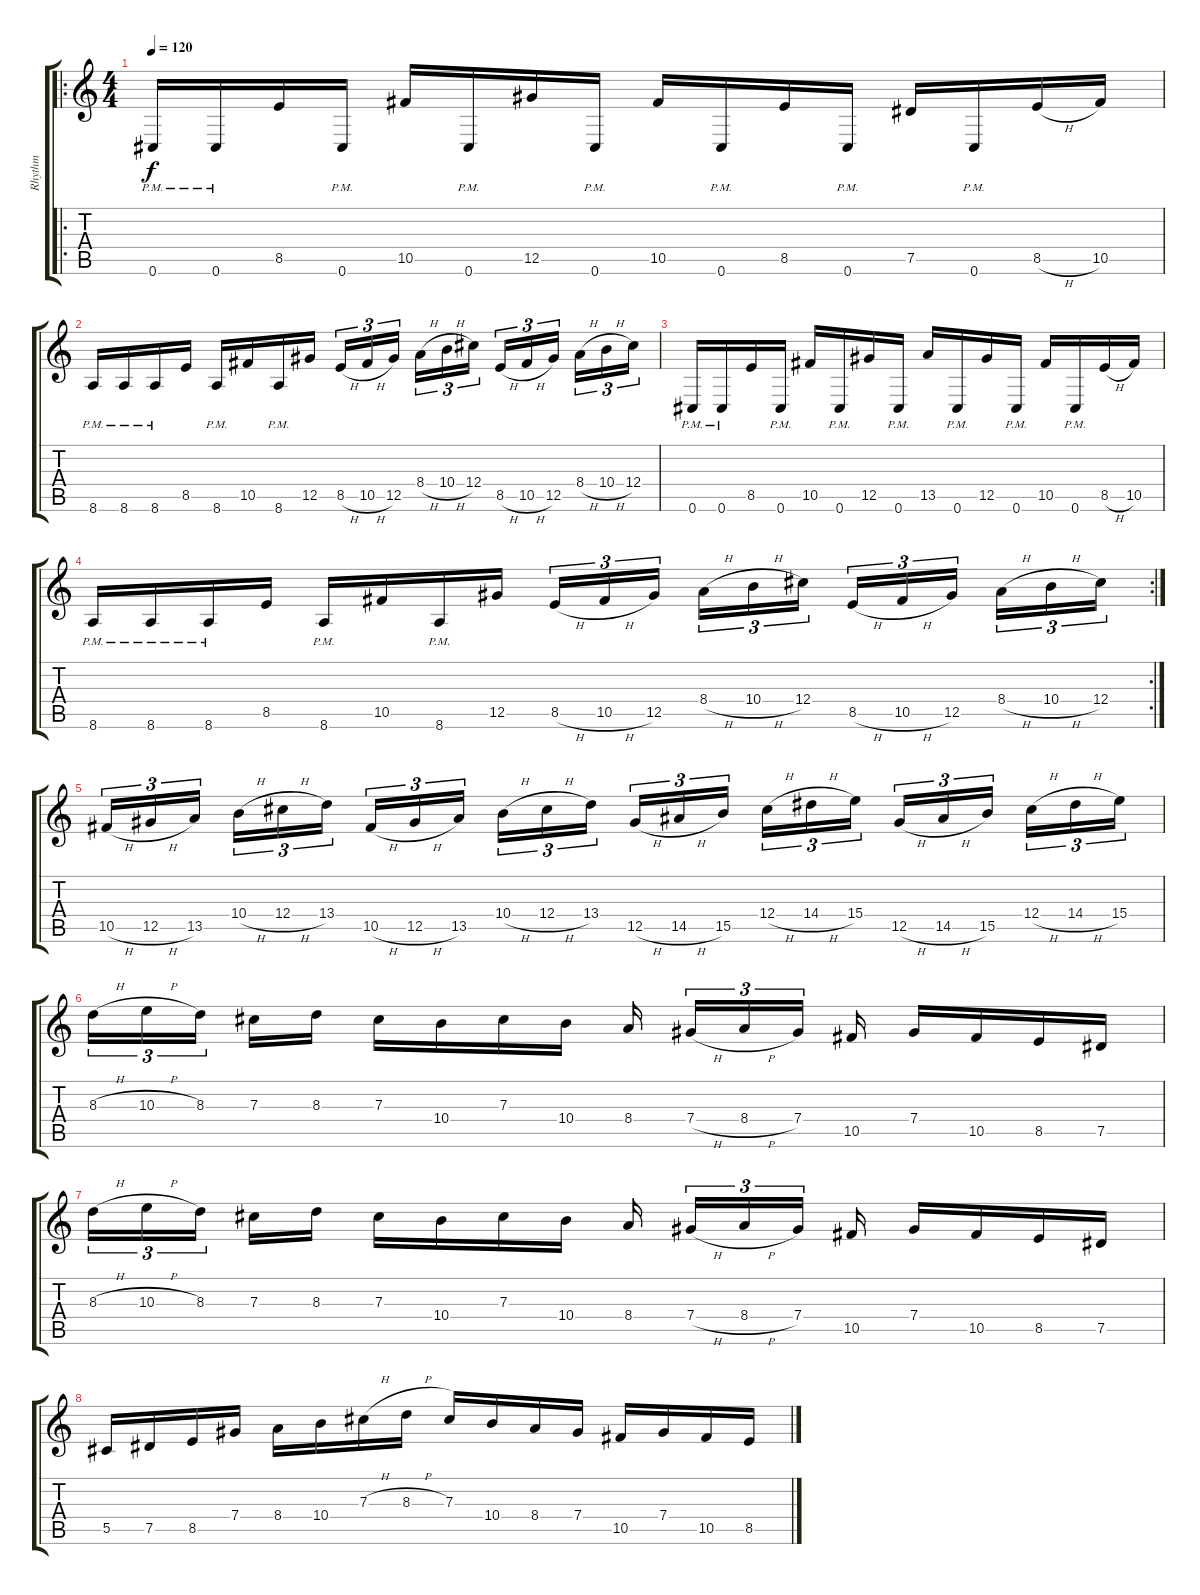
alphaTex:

\track ("Rhythm" "Rhythm") {instrument overdrivenguitar}
\staff {score tabs}
\tuning (Eb4 Bb3 Gb3 Db3 Ab2 Db2) {hide}
\ro
\ts (4 4)
\tempo 120
\clef g2
\ks c
0.6{pm}.16{dy f} 0.6{pm}.16 8.5.16 0.6{pm}.16 10.5.16 0.6{pm}.16 12.5.16 0.6{pm}.16 10.5.16 0.6{pm}.16 8.5.16 0.6{pm}.16 7.5.16 0.6{pm}.16 8.5{h}.16 10.5.16 |
8.6{pm}.16 8.6{pm}.16 8.6{pm}.16 8.5.16 8.6{pm}.16 10.5.16 8.6{pm}.16 12.5.16 8.5{h}.16{tu (3 2)} 10.5{h}.16{tu (3 2)} 12.5.16{tu (3 2)} 8.4{h}.16{tu (3 2)} 10.4{h}.16{tu (3 2)} 12.4.16{tu (3 2)} 8.5{h}.16{tu (3 2)} 10.5{h}.16{tu (3 2)} 12.5.16{tu (3 2)} 8.4{h}.16{tu (3 2)} 10.4{h}.16{tu (3 2)} 12.4.16{tu (3 2)} |
0.6{pm}.16 0.6{pm}.16 8.5.16 0.6{pm}.16 10.5.16 0.6{pm}.16 12.5.16 0.6{pm}.16 13.5.16 0.6{pm}.16 12.5.16 0.6{pm}.16 10.5.16 0.6{pm}.16 8.5{h}.16 10.5.16 |
\rc 2
8.6{pm}.16 8.6{pm}.16 8.6{pm}.16 8.5.16 8.6{pm}.16 10.5.16 8.6{pm}.16 12.5.16 8.5{h}.16{tu (3 2)} 10.5{h}.16{tu (3 2)} 12.5.16{tu (3 2)} 8.4{h}.16{tu (3 2)} 10.4{h}.16{tu (3 2)} 12.4.16{tu (3 2)} 8.5{h}.16{tu (3 2)} 10.5{h}.16{tu (3 2)} 12.5.16{tu (3 2)} 8.4{h}.16{tu (3 2)} 10.4{h}.16{tu (3 2)} 12.4.16{tu (3 2)} |
10.5{h}.16{tu (3 2)} 12.5{h}.16{tu (3 2)} 13.5.16{tu (3 2)} 10.4{h}.16{tu (3 2)} 12.4{h}.16{tu (3 2)} 13.4.16{tu (3 2)} 10.5{h}.16{tu (3 2)} 12.5{h}.16{tu (3 2)} 13.5.16{tu (3 2)} 10.4{h}.16{tu (3 2)} 12.4{h}.16{tu (3 2)} 13.4.16{tu (3 2)} 12.5{h}.16{tu (3 2)} 14.5{h}.16{tu (3 2)} 15.5.16{tu (3 2)} 12.4{h}.16{tu (3 2)} 14.4{h}.16{tu (3 2)} 15.4.16{tu (3 2)} 12.5{h}.16{tu (3 2)} 14.5{h}.16{tu (3 2)} 15.5.16{tu (3 2)} 12.4{h}.16{tu (3 2)} 14.4{h}.16{tu (3 2)} 15.4.16{tu (3 2)} |
8.3{h}.16{tu (3 2)} 10.3{h}.16{tu (3 2)} 8.3.16{tu (3 2)} 7.3.16 8.3.16 7.3.16 10.4.16 7.3.16 10.4.16 8.4.16 7.4{h}.16{tu (3 2)} 8.4{h}.16{tu (3 2)} 7.4.16{tu (3 2)} 10.5.16 7.4.16 10.5.16 8.5.16 7.5.16 |
8.3{h}.16{tu (3 2)} 10.3{h}.16{tu (3 2)} 8.3.16{tu (3 2)} 7.3.16 8.3.16 7.3.16 10.4.16 7.3.16 10.4.16 8.4.16 7.4{h}.16{tu (3 2)} 8.4{h}.16{tu (3 2)} 7.4.16{tu (3 2)} 10.5.16 7.4.16 10.5.16 8.5.16 7.5.16 |
5.5.16 7.5.16 8.5.16 7.4.16 8.4.16 10.4.16 7.3{h}.16 8.3{h}.16 7.3.16 10.4.16 8.4.16 7.4.16 10.5.16 7.4.16 10.5.16 8.5.16
